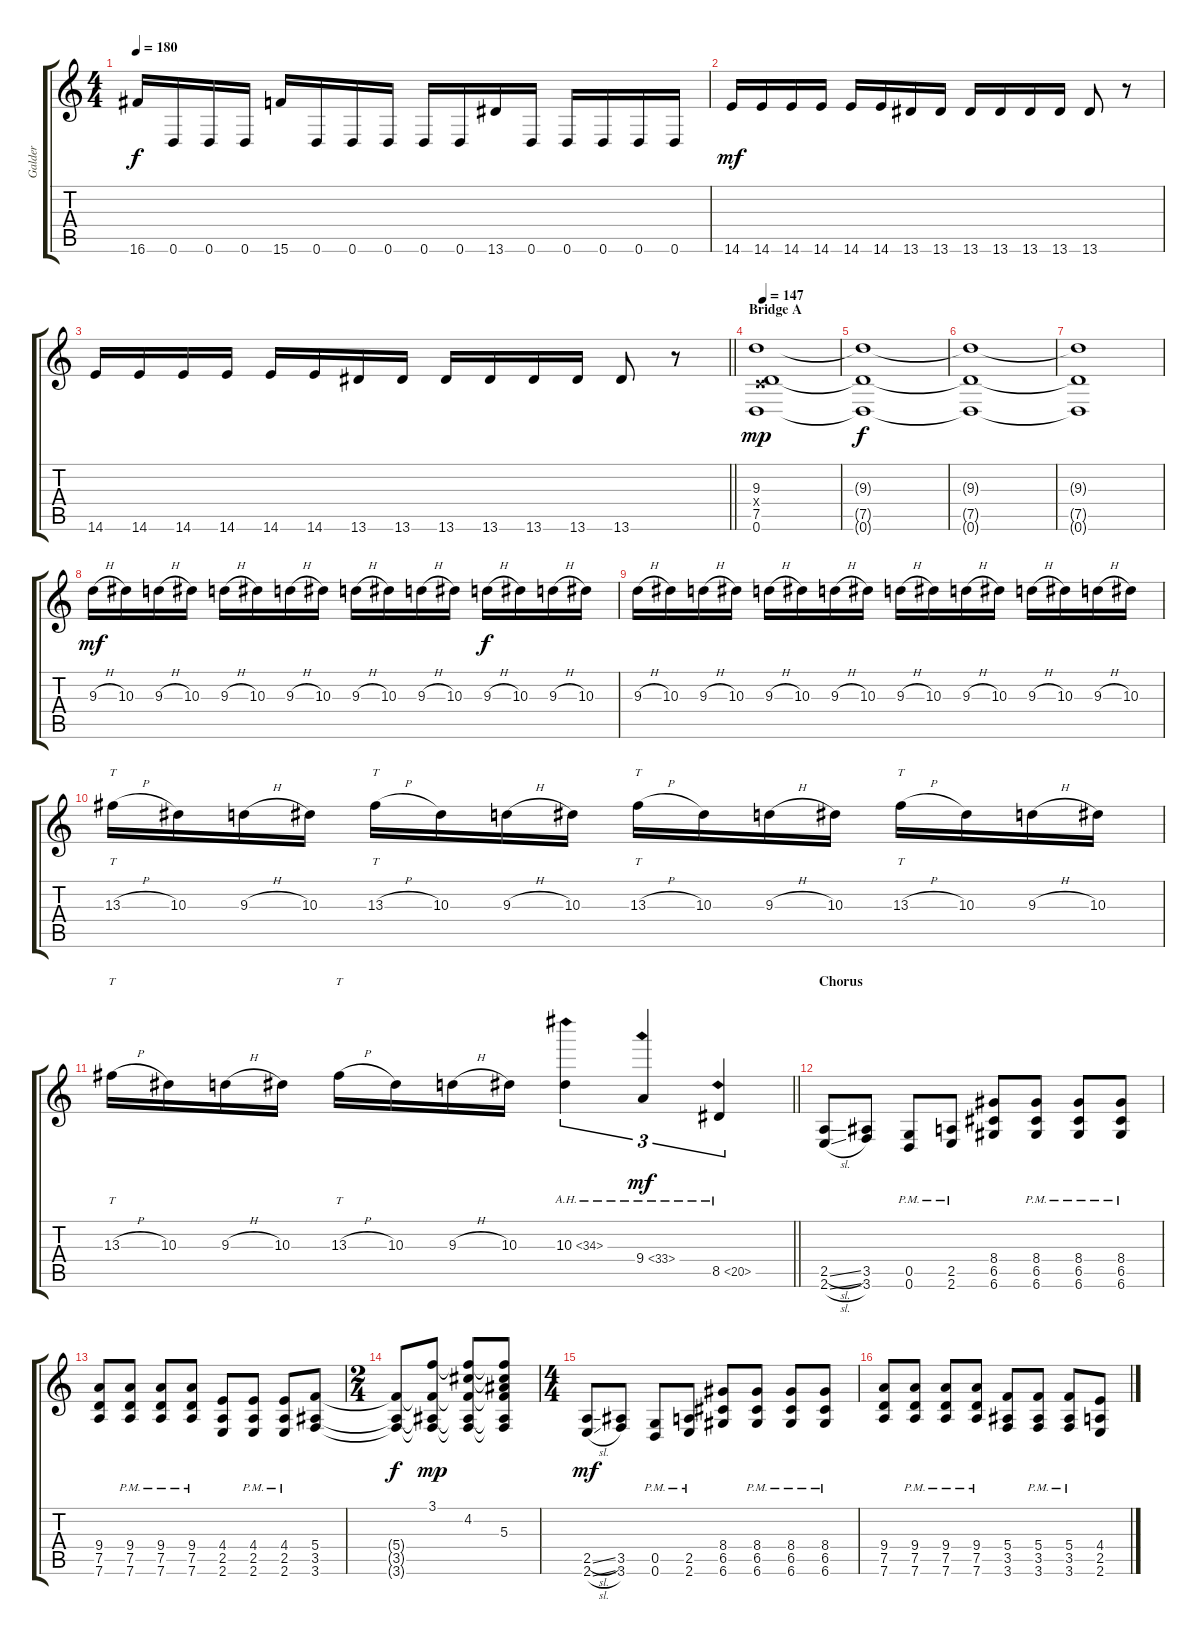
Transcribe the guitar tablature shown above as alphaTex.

\track ("Galder" "Galder") {instrument overdrivenguitar}
\staff {score tabs}
\tuning (D4 A3 F3 C3 G2 D2) {hide}
\ts (4 4)
\tempo 180
\clef g2
\ks c
16.6.16{dy f} 0.6.16 0.6.16 0.6.16 15.6.16 0.6.16 0.6.16 0.6.16 0.6.16 0.6.16 13.6.16 0.6.16 0.6.16 0.6.16 0.6.16 0.6.16 |
14.6.16{dy mf} 14.6.16 14.6.16 14.6.16 14.6.16 14.6.16 13.6.16 13.6.16 13.6.16 13.6.16 13.6.16 13.6.16 13.6.8 r.8 |
\barLineRight lightlight
14.6.16 14.6.16 14.6.16 14.6.16 14.6.16 14.6.16 13.6.16 13.6.16 13.6.16 13.6.16 13.6.16 13.6.16 13.6.8 r.8 |
\section ("" "Bridge A")
\tempo 147
(9.3 0.4{x} 7.5 0.6).1{dy mp volume 2} |
(9.3{t} 7.5{t} 0.6{t}).1{dy f} |
(9.3{t} 7.5{t} 0.6{t}).1 |
(9.3{t} 7.5{t} 0.6{t}).1 |
9.3{h}.16{dy mf volume 11} 10.3.16 9.3{h}.16 10.3.16 9.3{h}.16 10.3.16 9.3{h}.16 10.3.16 9.3{h}.16 10.3.16 9.3{h}.16 10.3.16 9.3{h}.16{dy f} 10.3.16 9.3{h}.16 10.3.16 |
9.3{h}.16 10.3.16 9.3{h}.16 10.3.16 9.3{h}.16 10.3.16 9.3{h}.16 10.3.16 9.3{h}.16 10.3.16 9.3{h}.16 10.3.16 9.3{h}.16 10.3.16 9.3{h}.16 10.3.16 |
13.3{h}.16{tt} 10.3.16 9.3{h}.16 10.3.16 13.3{h}.16{tt} 10.3.16 9.3{h}.16 10.3.16 13.3{h}.16{tt} 10.3.16 9.3{h}.16 10.3.16 13.3{h}.16{tt} 10.3.16 9.3{h}.16 10.3.16 |
\barLineRight lightlight
13.3{h}.16{tt} 10.3.16 9.3{h}.16 10.3.16 13.3{h}.16{tt} 10.3.16 9.3{h}.16 10.3.16 10.3{ah 24}.4{tu (3 2)} 9.4{ah 24}.4{tu (3 2) dy mf} 8.5{ah 12}.4{tu (3 2)} |
\section ("" "Chorus")
(2.5{sl} 2.6{sl}).8 (3.5 3.6).8 (0.5{pm} 0.6{pm}).8 (2.5{pm} 2.6{pm}).8 (8.4 6.5 6.6).8 (8.4{pm} 6.5{pm} 6.6{pm}).8 (8.4{pm} 6.5{pm} 6.6{pm}).8 (8.4{pm} 6.5{pm} 6.6{pm}).8 |
(9.4 7.5 7.6).8 (9.4{pm} 7.5{pm} 7.6{pm}).8 (9.4{pm} 7.5{pm} 7.6{pm}).8 (9.4{pm} 7.5{pm} 7.6{pm}).8 (4.4 2.5 2.6).8 (4.4{pm} 2.5{pm} 2.6{pm}).8 (4.4{pm} 2.5{pm} 2.6{pm}).8 (5.4 3.5 3.6).8 |
\ts (2 4)
(5.4{t} 3.5{t} 3.6{t}).8{dy f} (3.1 5.4{t} 3.5{t} 3.6{t}).8{dy mp} (3.1{t} 4.2 5.4{t} 3.5{t} 3.6{t}).8 (3.1{t} 4.2{t} 5.3 5.4{t} 3.5{t} 3.6{t}).8 |
\ts (4 4)
(2.5{sl} 2.6{sl}).8{dy mf} (3.5 3.6).8 (0.5{pm} 0.6{pm}).8 (2.5{pm} 2.6{pm}).8 (8.4 6.5 6.6).8 (8.4{pm} 6.5{pm} 6.6{pm}).8 (8.4{pm} 6.5{pm} 6.6{pm}).8 (8.4{pm} 6.5{pm} 6.6{pm}).8 |
(9.4 7.5 7.6).8 (9.4{pm} 7.5{pm} 7.6{pm}).8 (9.4{pm} 7.5{pm} 7.6{pm}).8 (9.4{pm} 7.5{pm} 7.6{pm}).8 (5.4 3.5 3.6).8 (5.4{pm} 3.5{pm} 3.6{pm}).8 (5.4{pm} 3.5{pm} 3.6{pm}).8 (4.4 2.5 2.6).8
